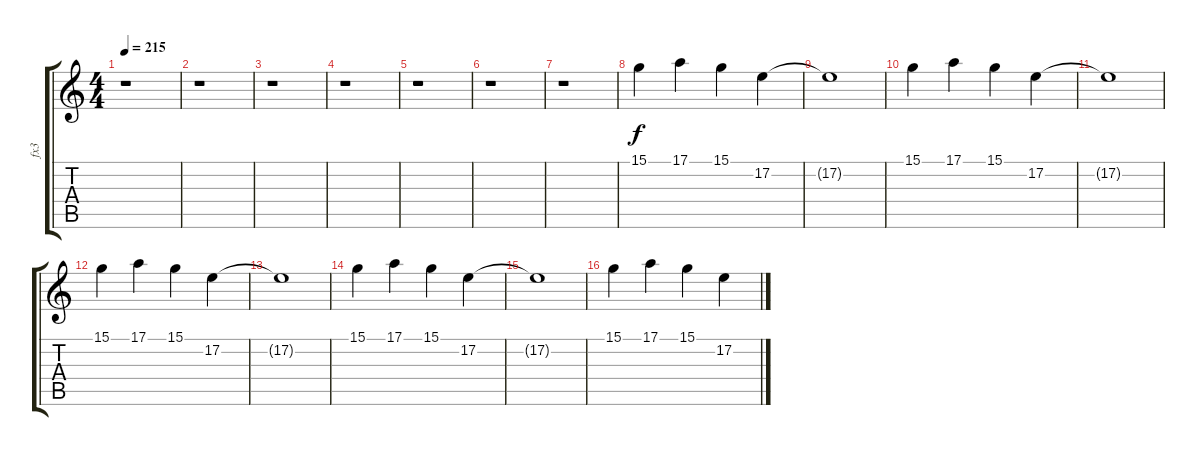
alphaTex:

\track ("fx3" "fx3") {instrument lead2sawtooth}
\staff {score tabs}
\tuning (E4 B3 G3 D3 A2 E2) {hide}
\ts (4 4)
\tempo 215
\clef g2
\ks c
r.1{dy f} |
r.1 |
r.1 |
r.1 |
r.1 |
r.1 |
r.1 |
15.1.4 17.1.4 15.1.4 17.2.4 |
17.2{t}.1 |
15.1.4 17.1.4 15.1.4 17.2.4 |
17.2{t}.1 |
15.1.4 17.1.4 15.1.4 17.2.4 |
17.2{t}.1 |
15.1.4 17.1.4 15.1.4 17.2.4 |
17.2{t}.1 |
15.1.4 17.1.4 15.1.4 17.2.4
